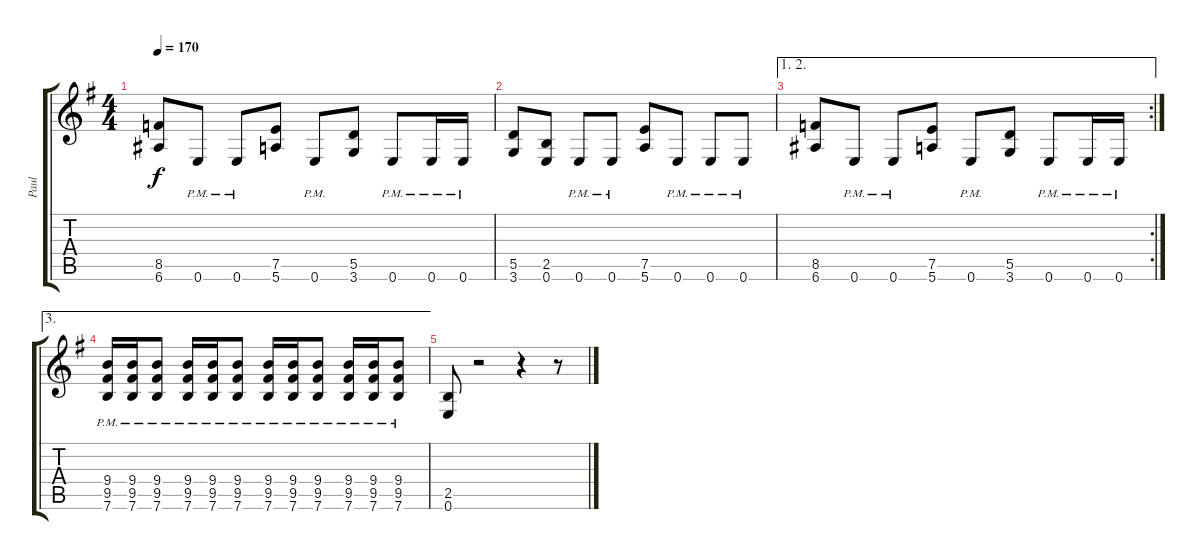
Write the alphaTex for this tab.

\track ("Paul" "Paul") {instrument overdrivenguitar}
\staff {score tabs}
\tuning (E4 B3 G3 D3 A2 E2) {hide}
\ts (4 4)
\tempo 170
\clef g2
\ks g
(8.5 6.6).8{dy f} 0.6{pm}.8 0.6{pm}.8 (7.5 5.6).8 0.6{pm}.8 (5.5 3.6).8 0.6{pm}.8 0.6{pm}.16 0.6{pm}.16 |
(5.5 3.6).8 (2.5 0.6).8 0.6{pm}.8 0.6{pm}.8 (7.5 5.6).8 0.6{pm}.8 0.6{pm}.8 0.6{pm}.8 |
\ae (1 2)
\rc 2
(8.5 6.6).8 0.6{pm}.8 0.6{pm}.8 (7.5 5.6).8 0.6{pm}.8 (5.5 3.6).8 0.6{pm}.8 0.6{pm}.16 0.6{pm}.16 |
\ae 3
(9.4{pm} 9.5{pm} 7.6{pm}).16 (9.4{pm} 9.5{pm} 7.6{pm}).16 (9.4{pm} 9.5{pm} 7.6{pm}).8 (9.4{pm} 9.5{pm} 7.6{pm}).16 (9.4{pm} 9.5{pm} 7.6{pm}).16 (9.4{pm} 9.5{pm} 7.6{pm}).8 (9.4{pm} 9.5{pm} 7.6{pm}).16 (9.4{pm} 9.5{pm} 7.6{pm}).16 (9.4{pm} 9.5{pm} 7.6{pm}).8 (9.4{pm} 9.5{pm} 7.6{pm}).16 (9.4{pm} 9.5{pm} 7.6{pm}).16 (9.4{pm} 9.5{pm} 7.6{pm}).8 |
(2.5 0.6).8 r.2 r.4 r.8
